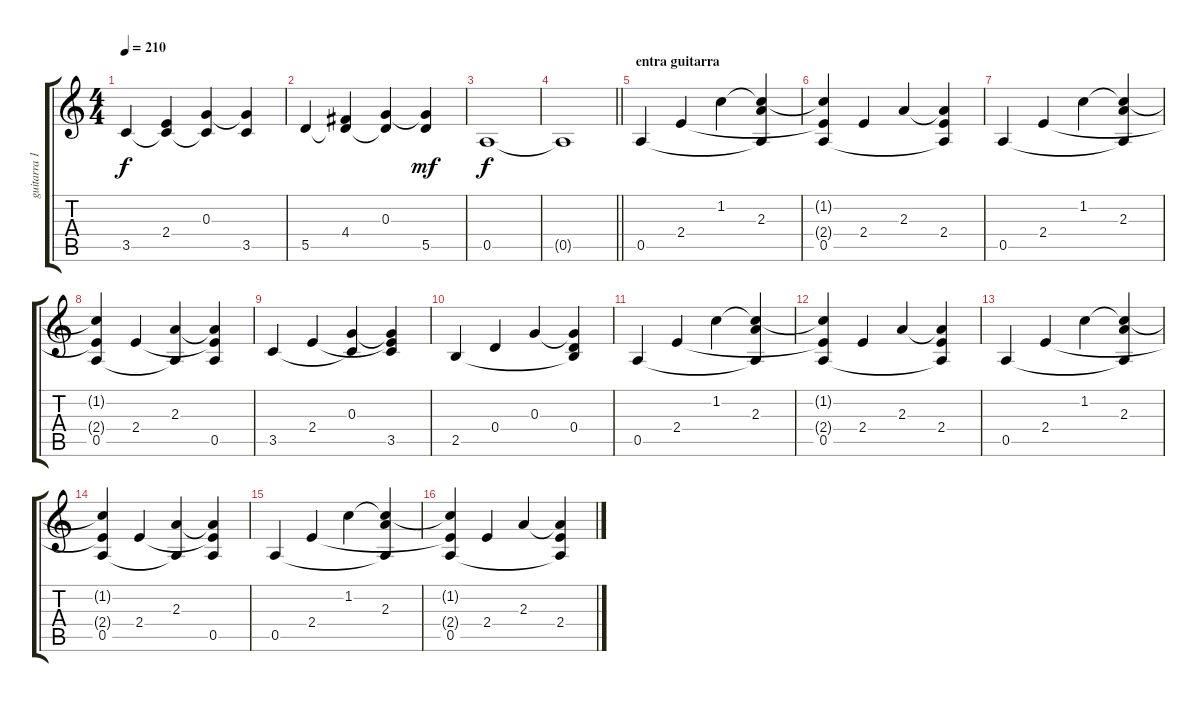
\track ("guitarra 1" "guitarra 1") {instrument electricguitarjazz}
\staff {score tabs}
\tuning (E4 B3 G3 D3 A2 E2) {hide}
\ts (4 4)
\tempo 210
\clef g2
\ks c
3.5.4{dy f} (2.4 3.5{t}).4 (0.3 3.5{t}).4 (0.3{t} 3.5).4 |
5.5.4 (4.4 5.5{t}).4 (0.3 5.5{t}).4 (0.3{t} 5.5).4{dy mf} |
0.5.1{dy f} |
\barLineRight lightlight
0.5{t}.1 |
\section ("" "entra guitarra")
0.5.4 2.4.4 1.2.4 (1.2{t} 2.3 0.5{t}).4 |
(1.2{t} 2.4{t} 0.5).4 2.4.4 2.3.4 (2.3{t} 2.4 0.5{t}).4 |
0.5.4 2.4.4 1.2.4 (1.2{t} 2.3 0.5{t}).4 |
(1.2{t} 2.4{t} 0.5).4 2.4.4 (2.3 0.5{t}).4 (2.3{t} 2.4{t} 0.5).4 |
3.5.4 2.4.4 (0.3 3.5{t}).4 (0.3{t} 2.4{t} 3.5).4 |
2.5.4 0.4.4 0.3.4 (0.3{t} 0.4 2.5{t}).4 |
0.5.4 2.4.4 1.2.4 (1.2{t} 2.3 0.5{t}).4 |
(1.2{t} 2.4{t} 0.5).4 2.4.4 2.3.4 (2.3{t} 2.4 0.5{t}).4 |
0.5.4 2.4.4 1.2.4 (1.2{t} 2.3 0.5{t}).4 |
(1.2{t} 2.4{t} 0.5).4 2.4.4 (2.3 0.5{t}).4 (2.3{t} 2.4{t} 0.5).4 |
0.5.4 2.4.4 1.2.4 (1.2{t} 2.3 0.5{t}).4 |
(1.2{t} 2.4{t} 0.5).4 2.4.4 2.3.4 (2.3{t} 2.4 0.5{t}).4
